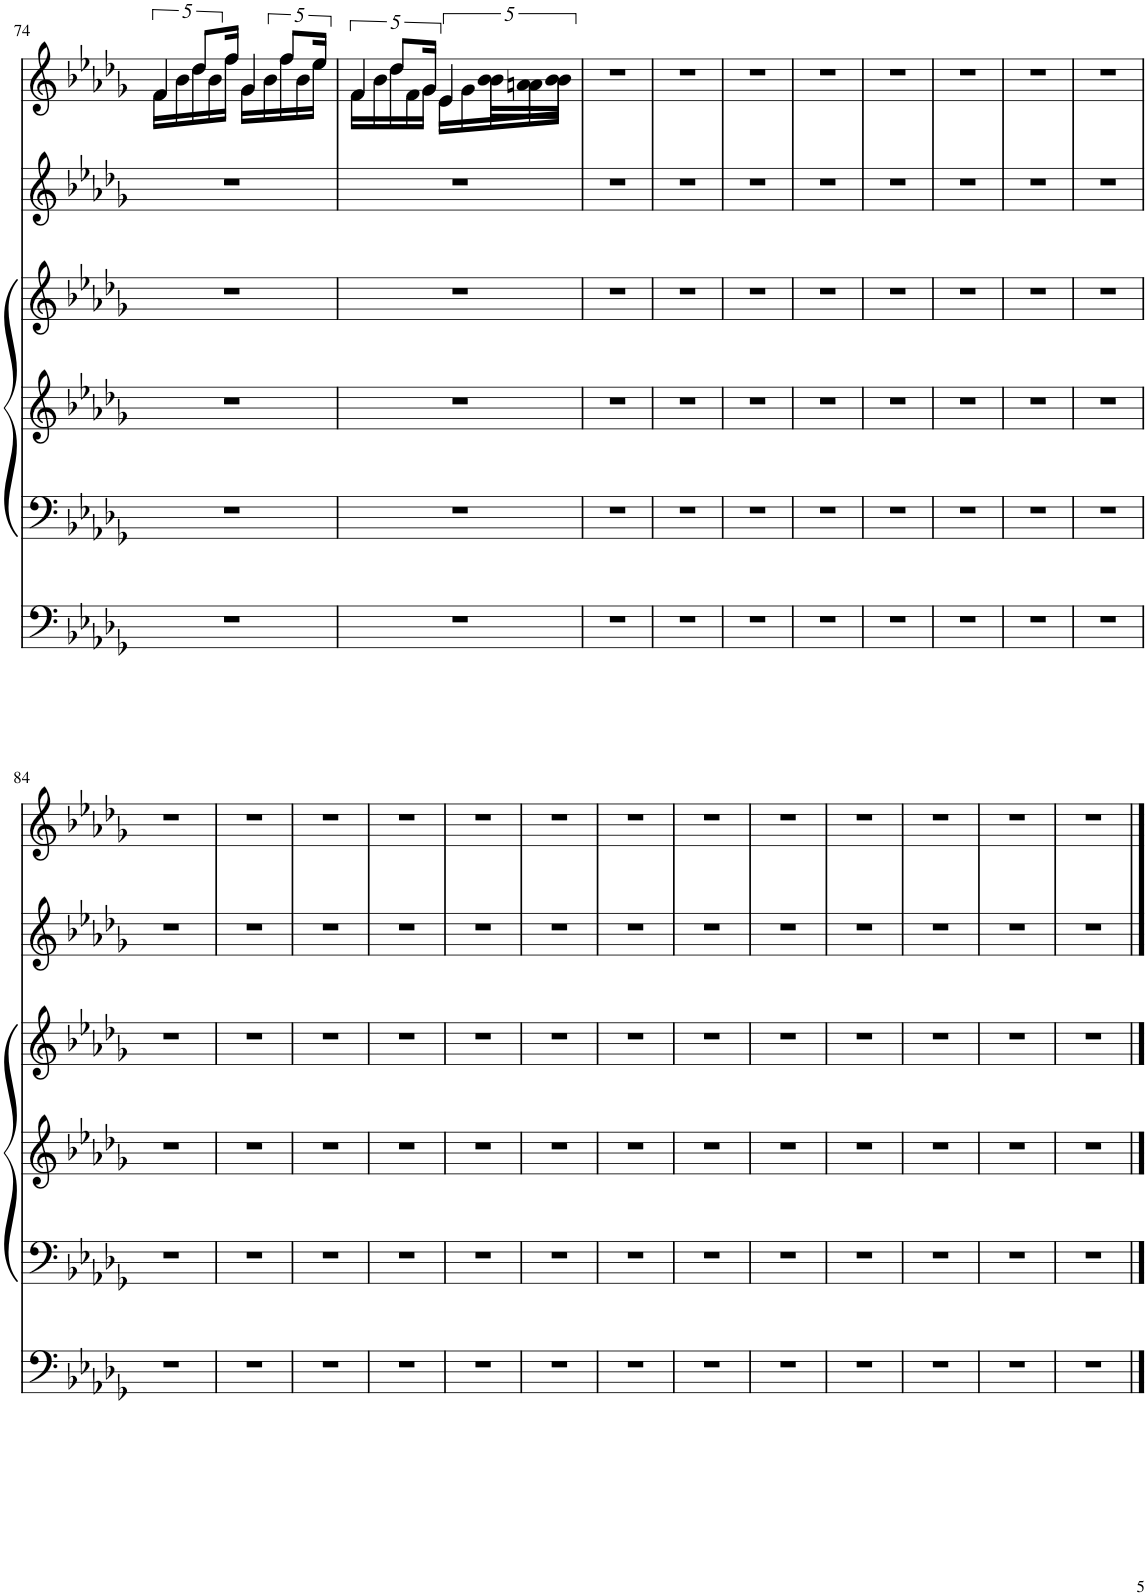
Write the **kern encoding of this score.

**kern	**kern	**kern	**kern	**kern	**kern
*part1	*part1	*part1	*part1	*part1	*part1
*staff6	*staff5	*staff4	*staff3	*staff2	*staff1
*I"Piano	*	*	*	*	*
*I'Pno.	*	*	*	*	*
!!LO:PB:g=z
*clefF4	*clefF4	*clefG2	*clefG2	*clefG2	*clefG2
*k[b-e-a-d-g-]	*k[b-e-a-d-g-]	*k[b-e-a-d-g-]	*k[b-e-a-d-g-]	*k[b-e-a-d-g-]	*k[b-e-a-d-g-]
*M2/4	*M2/4	*M2/4	*M2/4	*M2/4	*M2/4
=74	=74	=74	=74	=74	=74
*	*	*	*	*	*^
*	*	*	*	*	*Xbrackettup	*brackettup
*	*	*	*	*	*	*^
2r	2r	2r	2r	2r	20f\LL	20ryy	4f/
.	.	.	.	.	20b-\	20ryy	.
.	.	.	.	.	20dd-\	10dd-/L	.
.	.	.	.	.	20b-\	.	.
.	.	.	.	.	20ff\JJ	20ff/Jk	.
*	*	*	*	*	*Xbrackettup	*brackettup	*
.	.	.	.	.	20g-\LL	20ryy	4g-/
.	.	.	.	.	20b-\	20ryy	.
.	.	.	.	.	20ff\	10ff/L	.
.	.	.	.	.	20b-\	.	.
.	.	.	.	.	20ee-\JJ	20ee-/Jk	.
=75	=75	=75	=75	=75	=75	=75	=75
*	*	*	*	*	*Xbrackettup	*brackettup	*
2r	2r	2r	2r	2r	20f\LL	20ryy	4f/
.	.	.	.	.	20b-\	20ryy	.
.	.	.	.	.	20dd-\	10dd-/L	.
.	.	.	.	.	20f\	.	.
.	.	.	.	.	20g-\JJ	20g-/Jk	.
.	.	.	.	.	20e-\LL	20ryy	4e-/
.	.	.	.	.	20g-\	20ryy	.
.	.	.	.	.	20b-\	20b-\LL	.
.	.	.	.	.	20an\	20a\	.
.	.	.	.	.	20b-\JJ	20b-\JJ	.
*	*	*	*	*	*v	*v	*v
=76	=76	=76	=76	=76	=76
2r	2r	2r	2r	2r	2r
=77	=77	=77	=77	=77	=77
2r	2r	2r	2r	2r	2r
=78	=78	=78	=78	=78	=78
2r	2r	2r	2r	2r	2r
=79	=79	=79	=79	=79	=79
2r	2r	2r	2r	2r	2r
=80	=80	=80	=80	=80	=80
2r	2r	2r	2r	2r	2r
=81	=81	=81	=81	=81	=81
2r	2r	2r	2r	2r	2r
=82	=82	=82	=82	=82	=82
2r	2r	2r	2r	2r	2r
=83	=83	=83	=83	=83	=83
2r	2r	2r	2r	2r	2r
!!LO:LB:g=z
=84	=84	=84	=84	=84	=84
2r	2r	2r	2r	2r	2r
=85	=85	=85	=85	=85	=85
2r	2r	2r	2r	2r	2r
=86	=86	=86	=86	=86	=86
2r	2r	2r	2r	2r	2r
=87	=87	=87	=87	=87	=87
2r	2r	2r	2r	2r	2r
=88	=88	=88	=88	=88	=88
2r	2r	2r	2r	2r	2r
=89	=89	=89	=89	=89	=89
2r	2r	2r	2r	2r	2r
=90	=90	=90	=90	=90	=90
2r	2r	2r	2r	2r	2r
=91	=91	=91	=91	=91	=91
2r	2r	2r	2r	2r	2r
=92	=92	=92	=92	=92	=92
2r	2r	2r	2r	2r	2r
=93	=93	=93	=93	=93	=93
2r	2r	2r	2r	2r	2r
=94	=94	=94	=94	=94	=94
2r	2r	2r	2r	2r	2r
=95	=95	=95	=95	=95	=95
2r	2r	2r	2r	2r	2r
=96	=96	=96	=96	=96	=96
2r	2r	2r	2r	2r	2r
==	==	==	==	==	==
*-	*-	*-	*-	*-	*-
